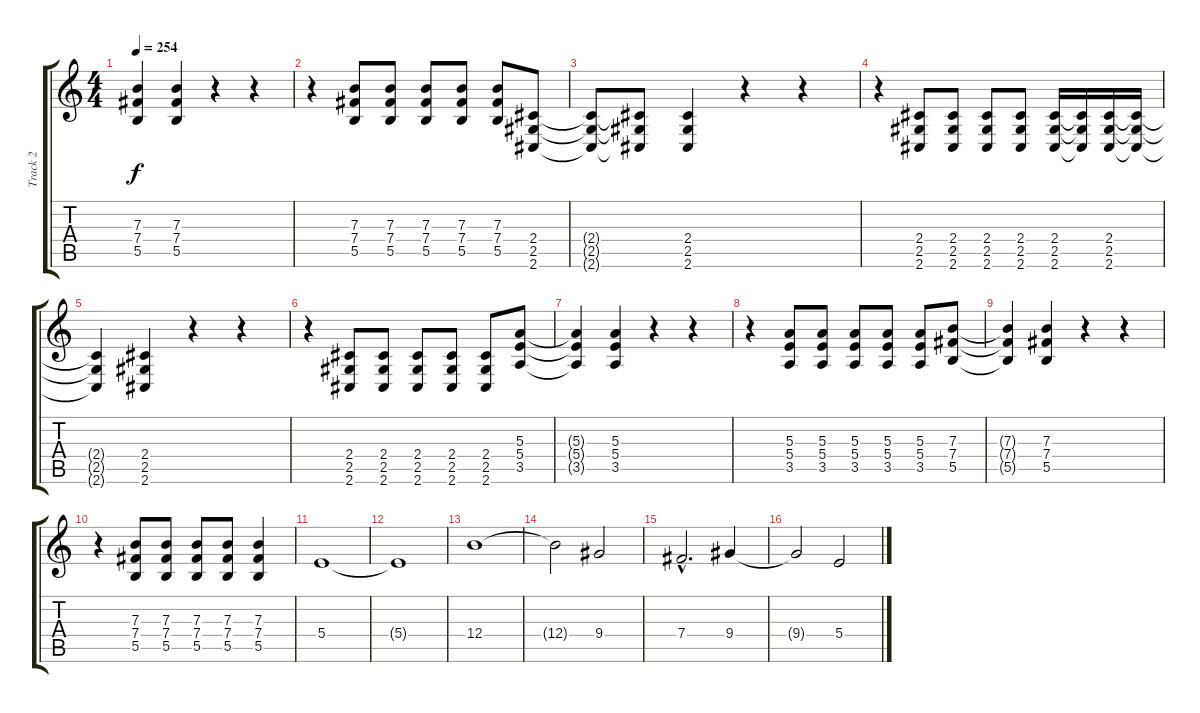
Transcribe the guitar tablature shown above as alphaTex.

\track ("Track 2" "Track 2") {instrument distortionguitar}
\staff {score tabs}
\tuning (Db4 Ab3 E3 B2 Gb2 B1) {hide}
\ts (4 4)
\tempo 254
\clef g2
\ks c
(7.3{t} 7.4{t} 5.5{t}).4{dy f} (7.3 7.4 5.5).4 r.4 r.4 |
r.4 (7.3 7.4 5.5).8 (7.3 7.4 5.5).8 (7.3 7.4 5.5).8 (7.3 7.4 5.5).8 (7.3 7.4 5.5).8 (2.4 2.5 2.6).8 |
(2.4{t} 2.5{t} 2.6{t}).8 (2.4{t} 2.5{t} 2.6{t}).8 (2.4 2.5 2.6).4 r.4 r.4 |
r.4 (2.4 2.5 2.6).8 (2.4 2.5 2.6).8 (2.4 2.5 2.6).8 (2.4 2.5 2.6).8 (2.4 2.5 2.6).16 (2.4{t} 2.5{t} 2.6{t}).16 (2.4 2.5 2.6).16 (2.4{t} 2.5{t} 2.6{t}).16 |
(2.4{t} 2.5{t} 2.6{t}).4 (2.4 2.5 2.6).4 r.4 r.4 |
r.4 (2.4 2.5 2.6).8 (2.4 2.5 2.6).8 (2.4 2.5 2.6).8 (2.4 2.5 2.6).8 (2.4 2.5 2.6).8 (5.3 5.4 3.5).8 |
(5.3{t} 5.4{t} 3.5{t}).4 (5.3 5.4 3.5).4 r.4 r.4 |
r.4 (5.3 5.4 3.5).8 (5.3 5.4 3.5).8 (5.3 5.4 3.5).8 (5.3 5.4 3.5).8 (5.3 5.4 3.5).8 (7.3 7.4 5.5).8 |
(7.3{t} 7.4{t} 5.5{t}).4 (7.3 7.4 5.5).4 r.4 r.4 |
r.4 (7.3 7.4 5.5).8 (7.3 7.4 5.5).8 (7.3 7.4 5.5).8 (7.3 7.4 5.5).8 (7.3 7.4 5.5).4 |
5.4.1 |
5.4{t}.1 |
12.4.1 |
12.4{t}.2 9.4.2 |
7.4{hac}.2{d} 9.4.4 |
9.4{t}.2 5.4.2
